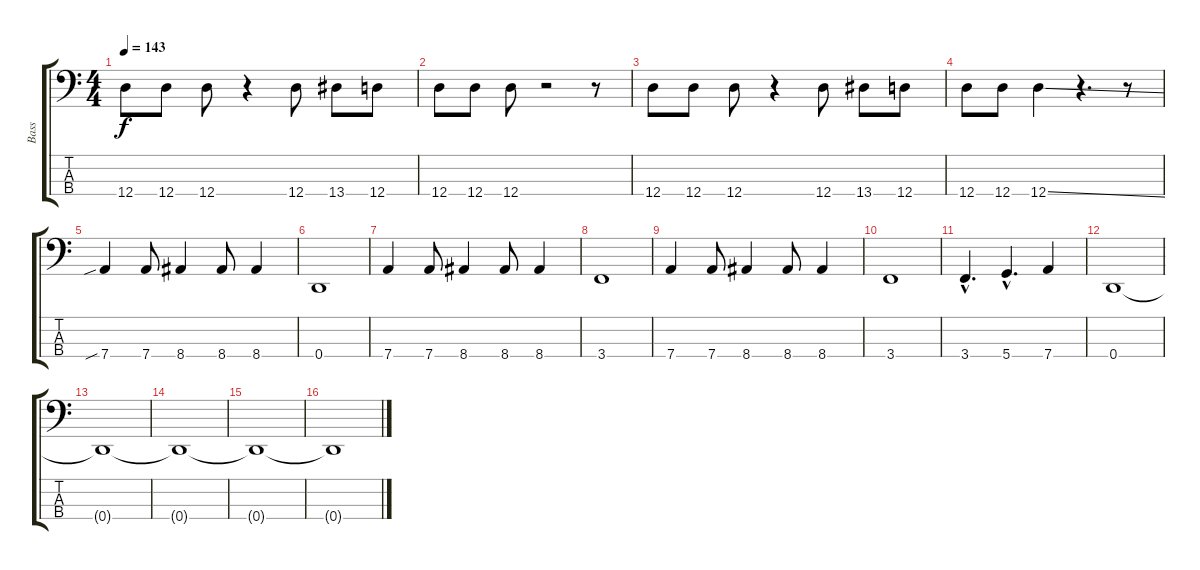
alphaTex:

\track ("Bass" "Bass") {instrument electricbasspick}
\staff {score tabs}
\tuning (G2 D2 A1 D1) {hide}
\ts (4 4)
\tempo 143
\clef f4
\ks c
12.4.8{dy f} 12.4.8 12.4.8 r.4 12.4.8 13.4.8 12.4.8 |
12.4.8 12.4.8 12.4.8 r.2 r.8 |
12.4.8 12.4.8 12.4.8 r.4 12.4.8 13.4.8 12.4.8 |
12.4.8 12.4.8 12.4{ss}.4 r.4{d} r.8 |
7.4{sib}.4 7.4.8 8.4.4 8.4.8 8.4.4 |
0.4.1 |
7.4.4 7.4.8 8.4.4 8.4.8 8.4.4 |
3.4.1 |
7.4.4 7.4.8 8.4.4 8.4.8 8.4.4 |
3.4.1 |
3.4{hac}.4{d} 5.4{hac}.4{d} 7.4.4 |
0.4.1 |
0.4{t}.1 |
0.4{t}.1 |
0.4{t}.1 |
0.4{t}.1
